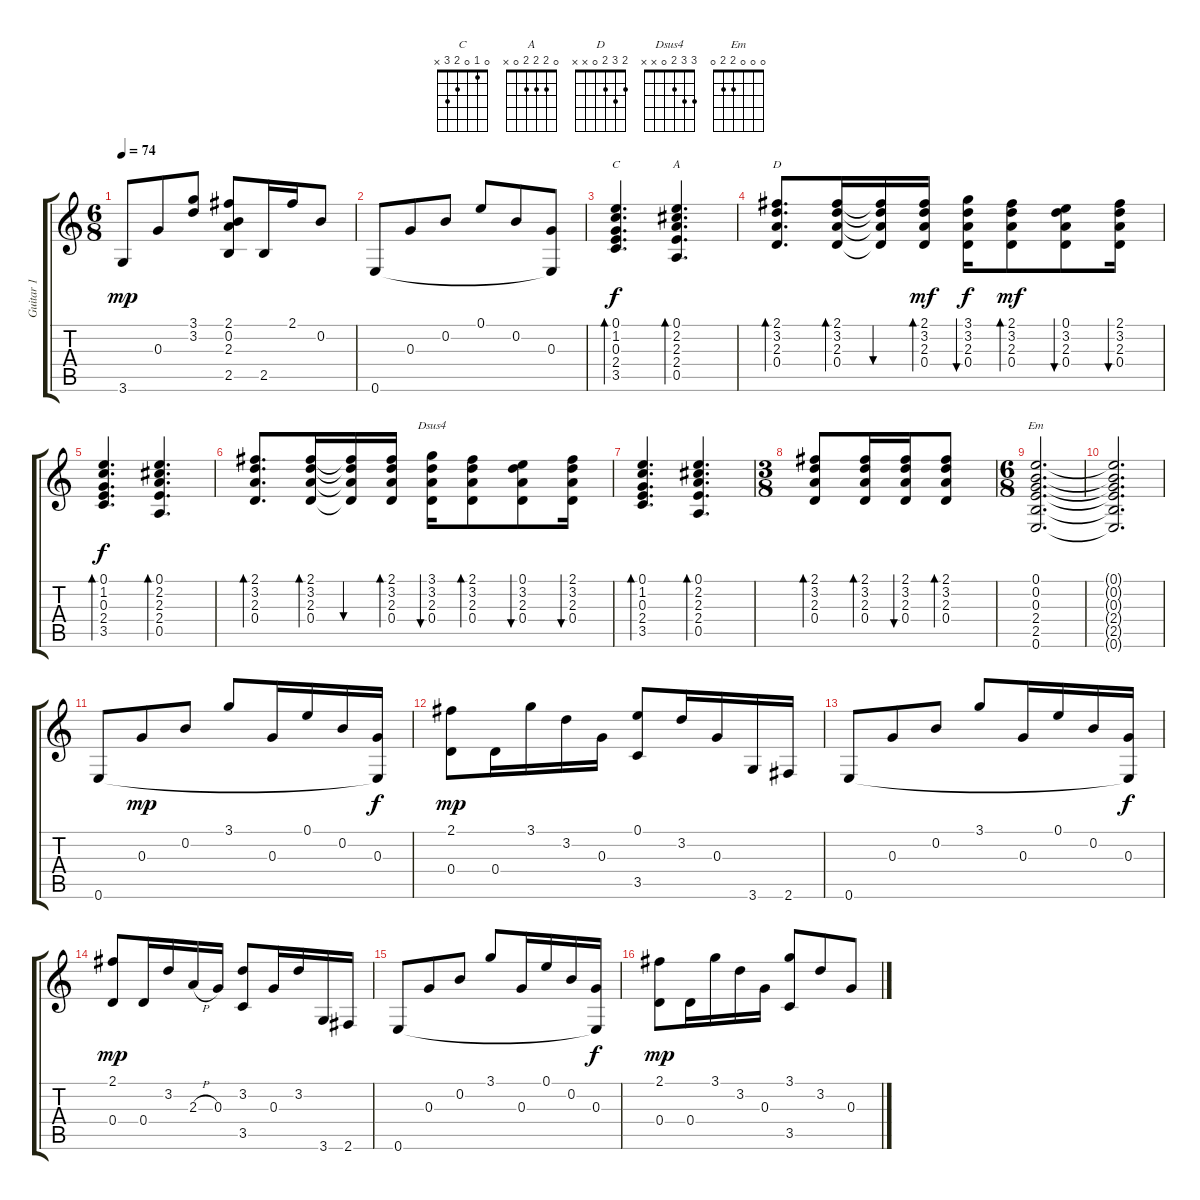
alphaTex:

\track ("Guitar 1" "Guitar 1") {instrument acousticguitarsteel}
\staff {score tabs}
\tuning (E4 B3 G3 D3 A2 E2) {hide}
\chord ("C" 0 1 0 2 3 x)
\chord ("A" 0 2 2 2 0 x)
\chord ("D" 2 3 2 0 x x)
\chord ("Dsus4" 3 3 2 0 x x)
\chord ("Em" 0 0 0 2 2 0)
\ts (6 8)
\tempo 74
\clef g2
\ks c
3.6.8{dy mp} 0.3.8 (3.1 3.2).8 (2.1 0.2 2.3 2.5).8 2.5.16 2.1.16 0.2.8 |
0.6.8 0.3.8 0.2.8 0.1.8 0.2.8 (0.3 0.6{t}).8 |
(0.1 1.2 0.3 2.4 3.5).4{d bd 60 ch "C" dy f} (0.1 2.2 2.3 2.4 0.5).4{d bd 60 ch "A"} |
(2.1 3.2 2.3 0.4).8{d bd 60 ch "D"} (2.1 3.2 2.3 0.4).16{bd 60} (2.1{t} 3.2{t} 2.3{t} 0.4{t}).16{bu 60} (2.1 3.2 2.3 0.4).16{bd 60 dy mf} (3.1 3.2 2.3 0.4).16{bu 60 dy f} (2.1 3.2 2.3 0.4).8{bd 60 dy mf} (0.1 3.2 2.3 0.4).8{bu 60} (2.1 3.2 2.3 0.4).16{bu 60} |
(0.1 1.2 0.3 2.4 3.5).4{d bd 60 dy f} (0.1 2.2 2.3 2.4 0.5).4{d bd 60} |
(2.1 3.2 2.3 0.4).8{d bd 60} (2.1 3.2 2.3 0.4).16{bd 60} (2.1{t} 3.2{t} 2.3{t} 0.4{t}).16{bu 60} (2.1 3.2 2.3 0.4).16{bd 60} (3.1 3.2 2.3 0.4).16{bu 60 ch "Dsus4"} (2.1 3.2 2.3 0.4).8{bd 60} (0.1 3.2 2.3 0.4).8{bu 60} (2.1 3.2 2.3 0.4).16{bu 60} |
(0.1 1.2 0.3 2.4 3.5).4{d bd 60} (0.1 2.2 2.3 2.4 0.5).4{d bd 60} |
\ts (3 8)
(2.1 3.2 2.3 0.4).8{bd 120} (2.1 3.2 2.3 0.4).16{bd 120} (2.1 3.2 2.3 0.4).16{bu 120} (2.1 3.2 2.3 0.4).8{bd 120} |
\ts (6 8)
(0.1 0.2 0.3 2.4 2.5 0.6).2{d ch "Em"} |
(0.1{t} 0.2{t} 0.3{t} 2.4{t} 2.5{t} 0.6{t}).2{d} |
0.6.8 0.3.8{dy mp} 0.2.8 3.1.8 0.3.16 0.1.16 0.2.16 (0.3 0.6{t}).16{dy f} |
(2.1 0.4).8{dy mp} 0.4.16 3.1.16 3.2.16 0.3.16 (0.1 3.5).8 3.2.16 0.3.16 3.6.16 2.6.16 |
0.6.8 0.3.8 0.2.8 3.1.8 0.3.16 0.1.16 0.2.16 (0.3 0.6{t}).16{dy f} |
(2.1 0.4).8{dy mp} 0.4.16 3.2.16 2.3{h}.16 0.3.16 (3.2 3.5).8 0.3.16 3.2.16 3.6.16 2.6.16 |
0.6.8 0.3.8 0.2.8 3.1.8 0.3.16 0.1.16 0.2.16 (0.3 0.6{t}).16{dy f} |
(2.1 0.4).8{dy mp} 0.4.16 3.1.16 3.2.16 0.3.16 (3.1 3.5).8 3.2.8 0.3.8
